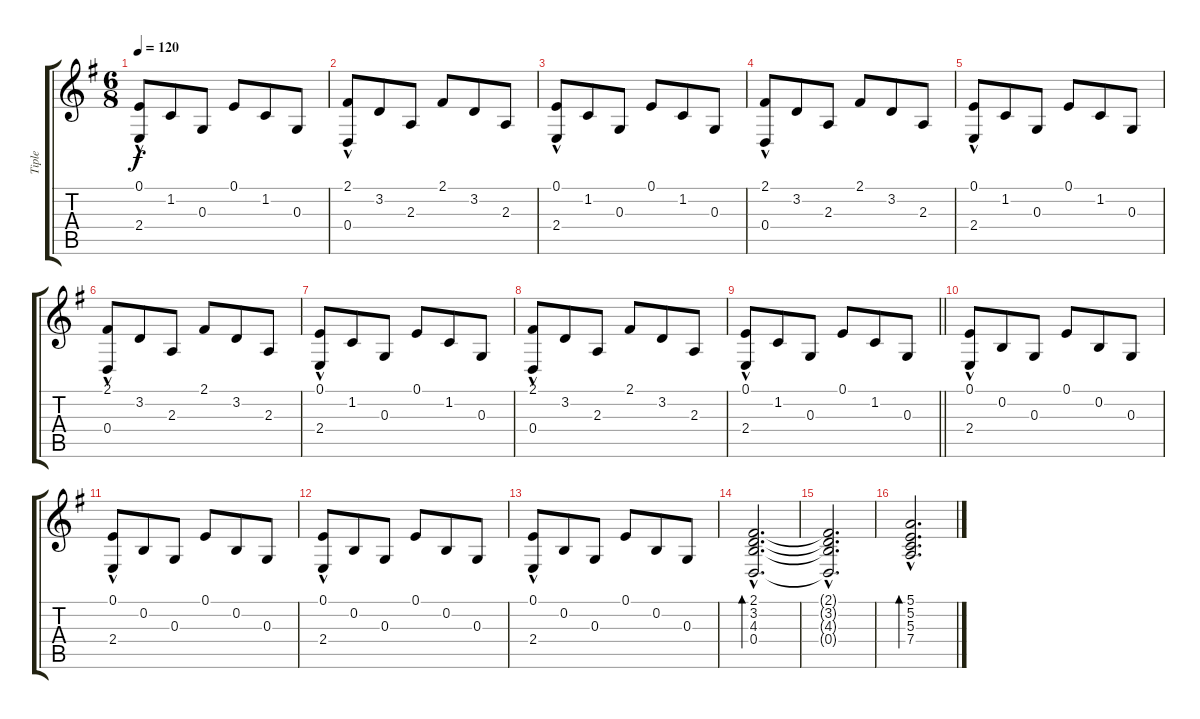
\track ("Tiple" "Tiple") {instrument harpsichord}
\staff {score tabs}
\tuning (E4 B3 G3 D3 A2 E2) {hide}
\ts (6 8)
\tempo 120
\clef g2
\ks g
(0.1 2.4{hac}).8{dy f} 1.2.8 0.3.8 0.1.8 1.2.8 0.3.8 |
(2.1 0.4{hac}).8 3.2.8 2.3.8 2.1.8 3.2.8 2.3.8 |
(0.1 2.4{hac}).8 1.2.8 0.3.8 0.1.8 1.2.8 0.3.8 |
(2.1 0.4{hac}).8 3.2.8 2.3.8 2.1.8 3.2.8 2.3.8 |
(0.1 2.4{hac}).8 1.2.8 0.3.8 0.1.8 1.2.8 0.3.8 |
(2.1 0.4{hac}).8 3.2.8 2.3.8 2.1.8 3.2.8 2.3.8 |
(0.1 2.4{hac}).8 1.2.8 0.3.8 0.1.8 1.2.8 0.3.8 |
(2.1 0.4{hac}).8 3.2.8 2.3.8 2.1.8 3.2.8 2.3.8 |
\barLineRight lightlight
(0.1 2.4{hac}).8 1.2.8 0.3.8 0.1.8 1.2.8 0.3.8 |
(0.1 2.4{hac}).8 0.2.8 0.3.8 0.1.8 0.2.8 0.3.8 |
(0.1 2.4{hac}).8 0.2.8 0.3.8 0.1.8 0.2.8 0.3.8 |
(0.1 2.4{hac}).8 0.2.8 0.3.8 0.1.8 0.2.8 0.3.8 |
(0.1 2.4{hac}).8 0.2.8 0.3.8 0.1.8 0.2.8 0.3.8 |
(2.1{hac} 3.2{hac} 4.3{hac} 0.4{hac}).2{d bd 240} |
(2.1{hac t} 3.2{hac t} 4.3{hac t} 0.4{hac t}).2{d} |
(5.1{hac} 5.2{hac} 5.3{hac} 7.4{hac}).2{d bd 240}
